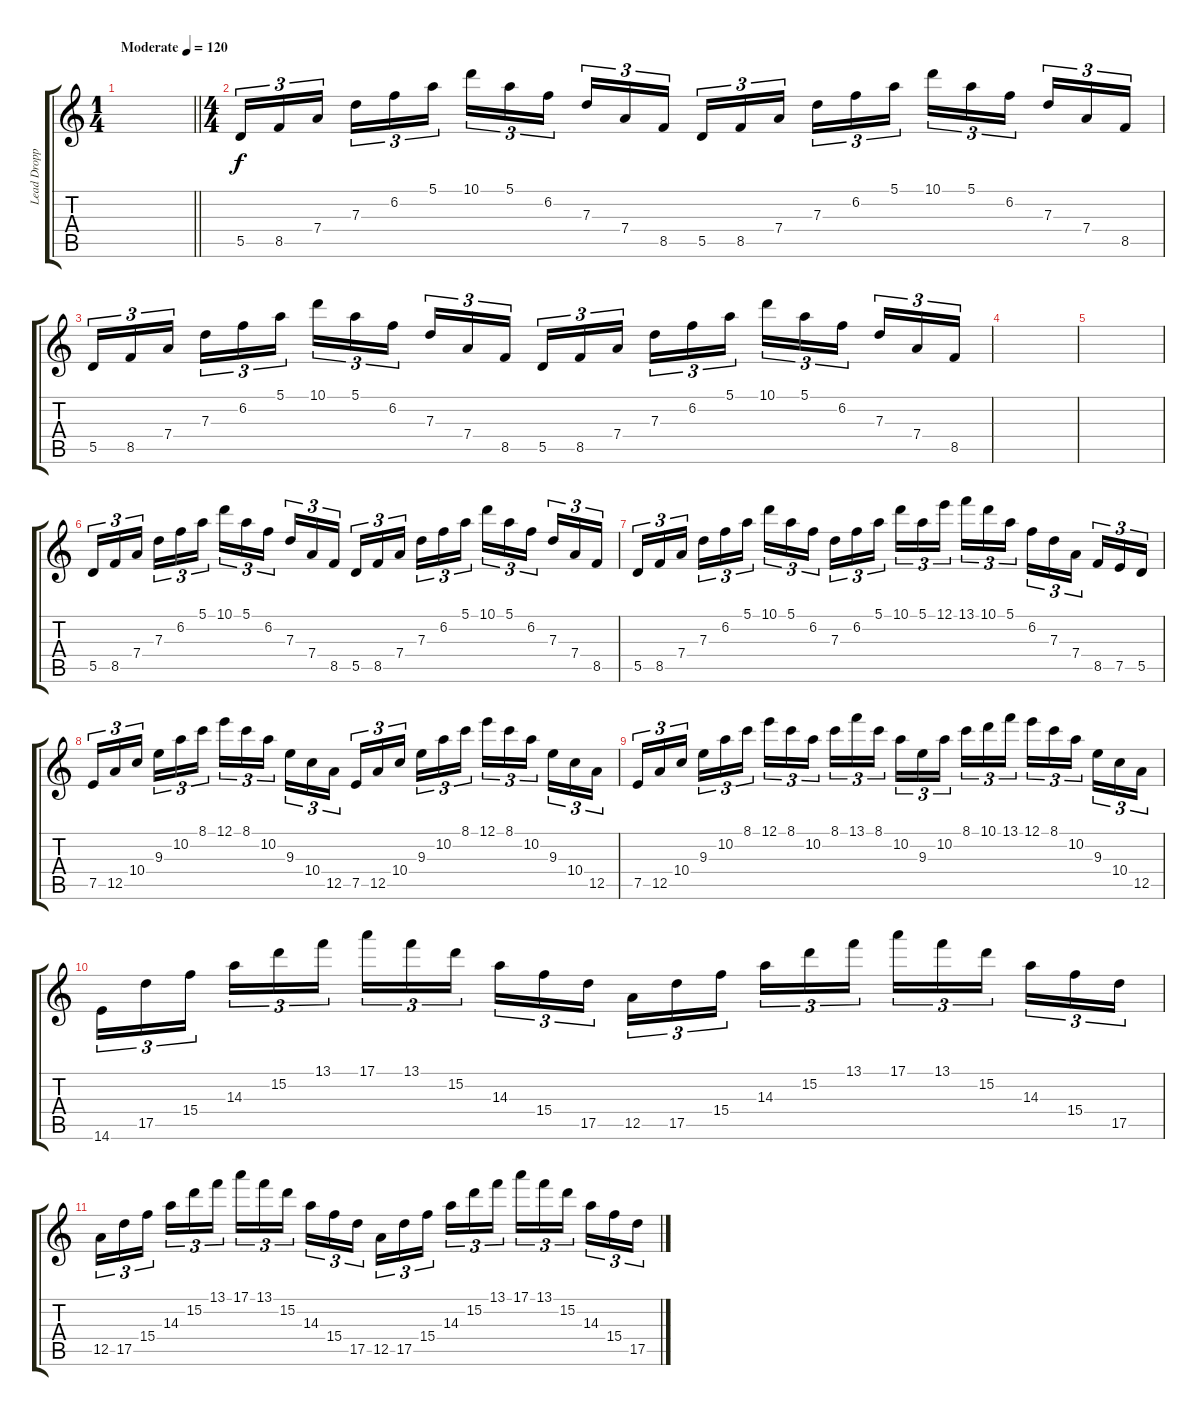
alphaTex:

\track ("Lead Dropped D " "Lead Dropp") {instrument electricguitarjazz}
\staff {score tabs}
\tuning (E4 B3 G3 D3 A2 D2) {hide}
\ts (1 4)
\tempo (120 "Moderate")
\clef g2
\barLineRight lightlight
\ks c
|
\ts (4 4)
5.5.16{tu (3 2)} 8.5.16{tu (3 2)} 7.4.16{tu (3 2) beam splitsecondary} 7.3.16{tu (3 2)} 6.2.16{tu (3 2)} 5.1.16{tu (3 2)} 10.1.16{tu (3 2)} 5.1.16{tu (3 2)} 6.2.16{tu (3 2) beam splitsecondary} 7.3.16{tu (3 2)} 7.4.16{tu (3 2)} 8.5.16{tu (3 2)} 5.5.16{tu (3 2)} 8.5.16{tu (3 2)} 7.4.16{tu (3 2) beam splitsecondary} 7.3.16{tu (3 2)} 6.2.16{tu (3 2)} 5.1.16{tu (3 2)} 10.1.16{tu (3 2)} 5.1.16{tu (3 2)} 6.2.16{tu (3 2) beam splitsecondary} 7.3.16{tu (3 2)} 7.4.16{tu (3 2)} 8.5.16{tu (3 2)} |
5.5.16{tu (3 2)} 8.5.16{tu (3 2)} 7.4.16{tu (3 2) beam splitsecondary} 7.3.16{tu (3 2)} 6.2.16{tu (3 2)} 5.1.16{tu (3 2)} 10.1.16{tu (3 2)} 5.1.16{tu (3 2)} 6.2.16{tu (3 2) beam splitsecondary} 7.3.16{tu (3 2)} 7.4.16{tu (3 2)} 8.5.16{tu (3 2)} 5.5.16{tu (3 2)} 8.5.16{tu (3 2)} 7.4.16{tu (3 2) beam splitsecondary} 7.3.16{tu (3 2)} 6.2.16{tu (3 2)} 5.1.16{tu (3 2)} 10.1.16{tu (3 2)} 5.1.16{tu (3 2)} 6.2.16{tu (3 2) beam splitsecondary} 7.3.16{tu (3 2)} 7.4.16{tu (3 2)} 8.5.16{tu (3 2)} |
|
|
5.5.16{tu (3 2)} 8.5.16{tu (3 2)} 7.4.16{tu (3 2) beam splitsecondary} 7.3.16{tu (3 2)} 6.2.16{tu (3 2)} 5.1.16{tu (3 2)} 10.1.16{tu (3 2)} 5.1.16{tu (3 2)} 6.2.16{tu (3 2) beam splitsecondary} 7.3.16{tu (3 2)} 7.4.16{tu (3 2)} 8.5.16{tu (3 2)} 5.5.16{tu (3 2)} 8.5.16{tu (3 2)} 7.4.16{tu (3 2) beam splitsecondary} 7.3.16{tu (3 2)} 6.2.16{tu (3 2)} 5.1.16{tu (3 2)} 10.1.16{tu (3 2)} 5.1.16{tu (3 2)} 6.2.16{tu (3 2) beam splitsecondary} 7.3.16{tu (3 2)} 7.4.16{tu (3 2)} 8.5.16{tu (3 2)} |
5.5.16{tu (3 2)} 8.5.16{tu (3 2)} 7.4.16{tu (3 2) beam splitsecondary} 7.3.16{tu (3 2)} 6.2.16{tu (3 2)} 5.1.16{tu (3 2)} 10.1.16{tu (3 2)} 5.1.16{tu (3 2)} 6.2.16{tu (3 2) beam splitsecondary} 7.3.16{tu (3 2)} 6.2.16{tu (3 2)} 5.1.16{tu (3 2)} 10.1.16{tu (3 2)} 5.1.16{tu (3 2)} 12.1.16{tu (3 2) beam splitsecondary} 13.1.16{tu (3 2)} 10.1.16{tu (3 2)} 5.1.16{tu (3 2)} 6.2.16{tu (3 2)} 7.3.16{tu (3 2)} 7.4.16{tu (3 2) beam splitsecondary} 8.5.16{tu (3 2)} 7.5.16{tu (3 2)} 5.5.16{tu (3 2)} |
7.5.16{tu (3 2)} 12.5.16{tu (3 2)} 10.4.16{tu (3 2) beam splitsecondary} 9.3.16{tu (3 2)} 10.2.16{tu (3 2)} 8.1.16{tu (3 2)} 12.1.16{tu (3 2)} 8.1.16{tu (3 2)} 10.2.16{tu (3 2) beam splitsecondary} 9.3.16{tu (3 2)} 10.4.16{tu (3 2)} 12.5.16{tu (3 2)} 7.5.16{tu (3 2)} 12.5.16{tu (3 2)} 10.4.16{tu (3 2) beam splitsecondary} 9.3.16{tu (3 2)} 10.2.16{tu (3 2)} 8.1.16{tu (3 2)} 12.1.16{tu (3 2)} 8.1.16{tu (3 2)} 10.2.16{tu (3 2) beam splitsecondary} 9.3.16{tu (3 2)} 10.4.16{tu (3 2)} 12.5.16{tu (3 2)} |
7.5.16{tu (3 2)} 12.5.16{tu (3 2)} 10.4.16{tu (3 2) beam splitsecondary} 9.3.16{tu (3 2)} 10.2.16{tu (3 2)} 8.1.16{tu (3 2)} 12.1.16{tu (3 2)} 8.1.16{tu (3 2)} 10.2.16{tu (3 2) beam splitsecondary} 8.1.16{tu (3 2)} 13.1.16{tu (3 2)} 8.1.16{tu (3 2)} 10.2.16{tu (3 2)} 9.3.16{tu (3 2)} 10.2.16{tu (3 2) beam splitsecondary} 8.1.16{tu (3 2)} 10.1.16{tu (3 2)} 13.1.16{tu (3 2)} 12.1.16{tu (3 2)} 8.1.16{tu (3 2)} 10.2.16{tu (3 2) beam splitsecondary} 9.3.16{tu (3 2)} 10.4.16{tu (3 2)} 12.5.16{tu (3 2)} |
14.6.16{tu (3 2)} 17.5.16{tu (3 2)} 15.4.16{tu (3 2) beam splitsecondary} 14.3.16{tu (3 2)} 15.2.16{tu (3 2)} 13.1.16{tu (3 2)} 17.1.16{tu (3 2)} 13.1.16{tu (3 2)} 15.2.16{tu (3 2) beam splitsecondary} 14.3.16{tu (3 2)} 15.4.16{tu (3 2)} 17.5.16{tu (3 2)} 12.5.16{tu (3 2)} 17.5.16{tu (3 2)} 15.4.16{tu (3 2) beam splitsecondary} 14.3.16{tu (3 2)} 15.2.16{tu (3 2)} 13.1.16{tu (3 2)} 17.1.16{tu (3 2)} 13.1.16{tu (3 2)} 15.2.16{tu (3 2) beam splitsecondary} 14.3.16{tu (3 2)} 15.4.16{tu (3 2)} 17.5.16{tu (3 2)} |
12.5.16{tu (3 2)} 17.5.16{tu (3 2)} 15.4.16{tu (3 2) beam splitsecondary} 14.3.16{tu (3 2)} 15.2.16{tu (3 2)} 13.1.16{tu (3 2)} 17.1.16{tu (3 2)} 13.1.16{tu (3 2)} 15.2.16{tu (3 2) beam splitsecondary} 14.3.16{tu (3 2)} 15.4.16{tu (3 2)} 17.5.16{tu (3 2)} 12.5.16{tu (3 2)} 17.5.16{tu (3 2)} 15.4.16{tu (3 2) beam splitsecondary} 14.3.16{tu (3 2)} 15.2.16{tu (3 2)} 13.1.16{tu (3 2)} 17.1.16{tu (3 2)} 13.1.16{tu (3 2)} 15.2.16{tu (3 2) beam splitsecondary} 14.3.16{tu (3 2)} 15.4.16{tu (3 2)} 17.5.16{tu (3 2)}
